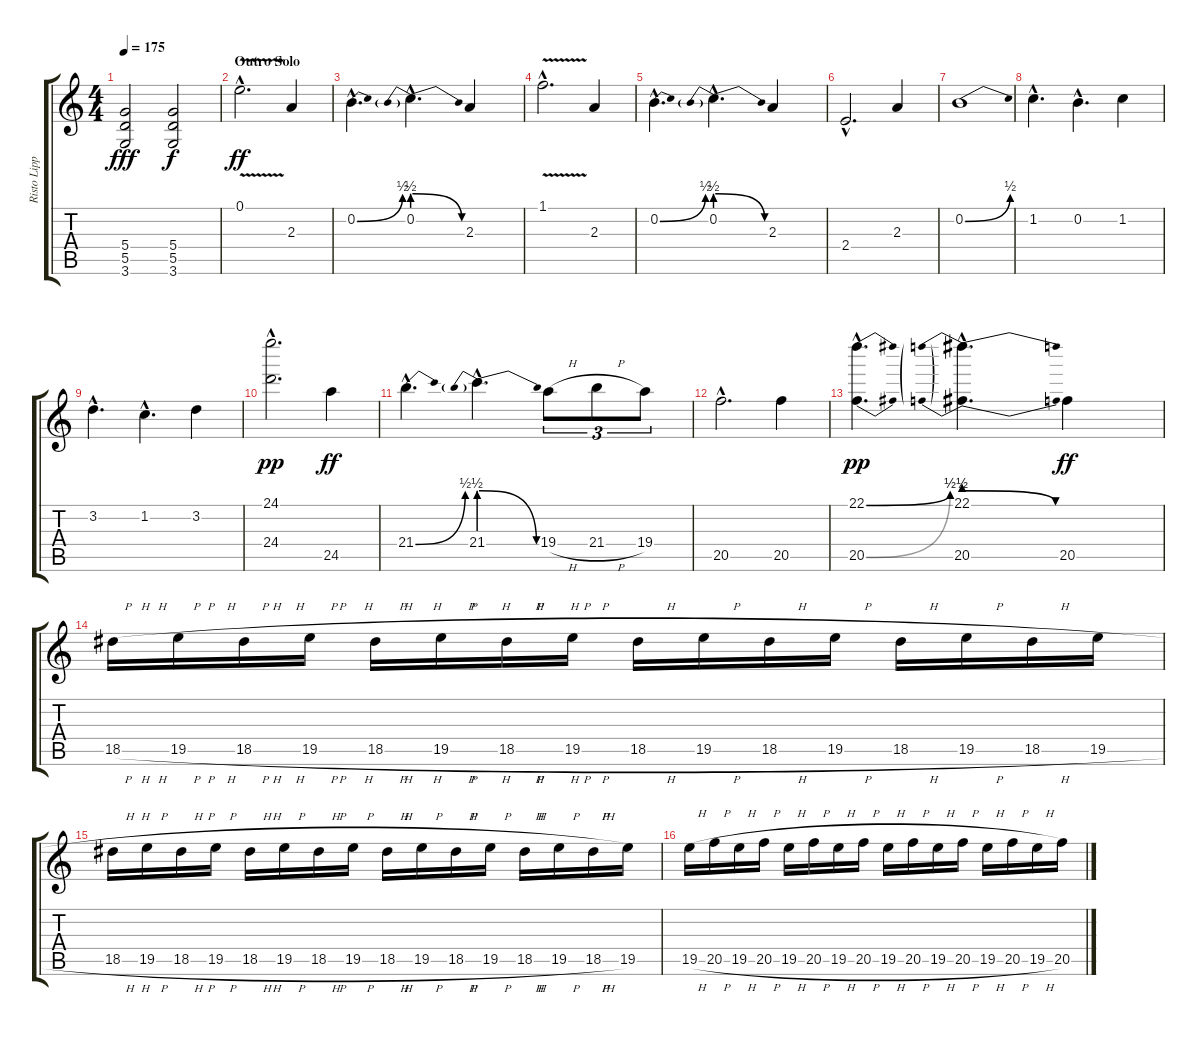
\track ("Risto Lipponen-Lead Distortion" "Risto Lipp") {instrument distortionguitar}
\staff {score tabs}
\tuning (E4 B3 G3 D3 A2 E2) {hide}
\ts (4 4)
\tempo 175
\clef g2
\ks c
(5.4 5.5 3.6).2{dy fff} (5.4 5.5 3.6).2{dy f} |
\section ("" "Outro Solo")
0.1{v hac}.2{d dy ff} 2.3.4 |
0.2{be (bend 0 0 60 2) hac}.4{d} 0.2{be (prebendrelease 0 2 60 0) hac}.4{d} 2.3.4 |
1.1{v hac}.2{d} 2.3.4 |
0.2{be (bend 0 0 60 2) hac}.4{d} 0.2{be (prebendrelease 0 2 60 0) hac}.4{d} 2.3.4 |
2.4{hac}.2{d} 2.3.4 |
0.2{be (bend 0 0 60 2)}.1 |
1.2{hac}.4{d} 0.2{hac}.4{d} 1.2.4 |
3.2{hac}.4{d} 1.2{hac}.4{d} 3.2.4 |
(24.1{hac} 24.4{hac}).2{d dy pp} 24.5.4{dy ff} |
21.4{be (bend 0 0 60 2) hac}.4{d} 21.4{be (prebendrelease 0 2 60 0) hac}.4{d} 19.4{h}.8{tu (3 2)} 21.4{h}.8{tu (3 2)} 19.4.8{tu (3 2)} |
20.5{hac}.2{d} 20.5.4 |
(22.1{be (bend 0 0 60 2) hac} 20.5{be (bend 0 0 60 2) hac}).4{d dy pp} (22.1{be (prebendrelease 0 2 60 0) hac} 20.5{be (prebendrelease 0 2 60 0) hac}).4{d} 20.5.4{dy ff} |
18.5{h}.16 19.5{h}.16 18.5{h}.16 19.5{h}.16 18.5{h}.16 19.5{h}.16 18.5{h}.16 19.5{h}.16 18.5{h}.16 19.5{h}.16 18.5{h}.16 19.5{h}.16 18.5{h}.16 19.5{h}.16 18.5{h}.16 19.5{h}.16 |
18.5{h}.16 19.5{h}.16 18.5{h}.16 19.5{h}.16 18.5{h}.16 19.5{h}.16 18.5{h}.16 19.5{h}.16 18.5{h}.16 19.5{h}.16 18.5{h}.16 19.5{h}.16 18.5{h}.16 19.5{h}.16 18.5{h}.16 19.5.16 |
19.5{h}.16 20.5{h}.16 19.5{h}.16 20.5{h}.16 19.5{h}.16 20.5{h}.16 19.5{h}.16 20.5{h}.16 19.5{h}.16 20.5{h}.16 19.5{h}.16 20.5{h}.16 19.5{h}.16 20.5{h}.16 19.5{h}.16 20.5.16
